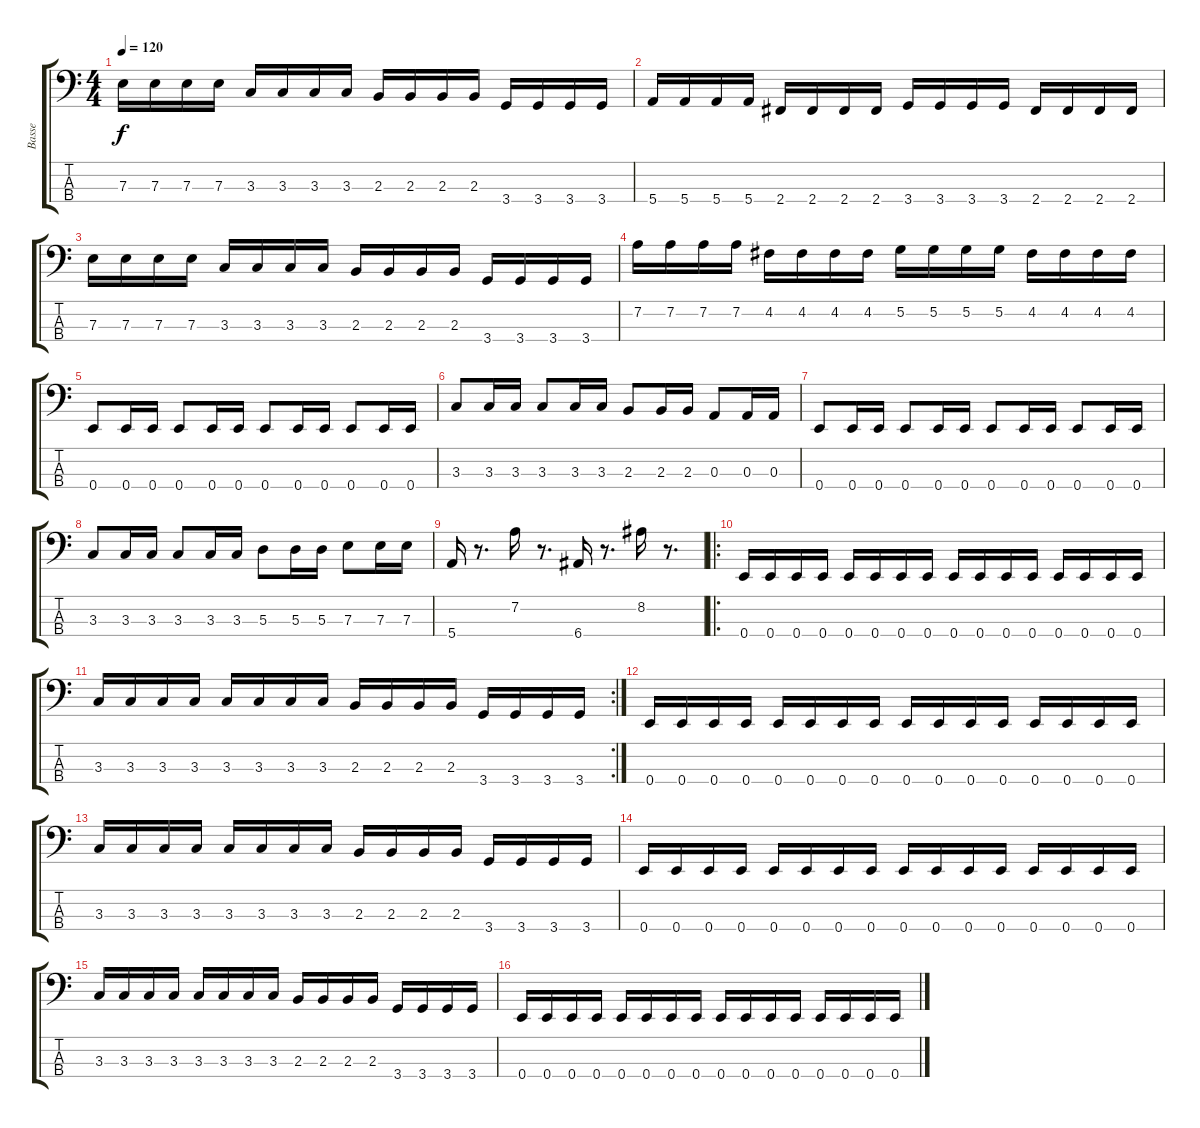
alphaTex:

\track ("Basse" "Basse") {instrument electricbasspick}
\staff {score tabs}
\tuning (G2 D2 A1 E1) {hide}
\ts (4 4)
\tempo 120
\clef f4
\ks c
7.3.16{dy f} 7.3.16 7.3.16 7.3.16 3.3.16 3.3.16 3.3.16 3.3.16 2.3.16 2.3.16 2.3.16 2.3.16 3.4.16 3.4.16 3.4.16 3.4.16 |
5.4.16 5.4.16 5.4.16 5.4.16 2.4.16 2.4.16 2.4.16 2.4.16 3.4.16 3.4.16 3.4.16 3.4.16 2.4.16 2.4.16 2.4.16 2.4.16 |
7.3.16 7.3.16 7.3.16 7.3.16 3.3.16 3.3.16 3.3.16 3.3.16 2.3.16 2.3.16 2.3.16 2.3.16 3.4.16 3.4.16 3.4.16 3.4.16 |
7.2.16 7.2.16 7.2.16 7.2.16 4.2.16 4.2.16 4.2.16 4.2.16 5.2.16 5.2.16 5.2.16 5.2.16 4.2.16 4.2.16 4.2.16 4.2.16 |
0.4.8 0.4.16 0.4.16 0.4.8 0.4.16 0.4.16 0.4.8 0.4.16 0.4.16 0.4.8 0.4.16 0.4.16 |
3.3.8 3.3.16 3.3.16 3.3.8 3.3.16 3.3.16 2.3.8 2.3.16 2.3.16 0.3.8 0.3.16 0.3.16 |
0.4.8 0.4.16 0.4.16 0.4.8 0.4.16 0.4.16 0.4.8 0.4.16 0.4.16 0.4.8 0.4.16 0.4.16 |
3.3.8 3.3.16 3.3.16 3.3.8 3.3.16 3.3.16 5.3.8 5.3.16 5.3.16 7.3.8 7.3.16 7.3.16 |
5.4.16 r.8{d} 7.2.16 r.8{d} 6.4.16 r.8{d} 8.2.16 r.8{d} |
\ro
0.4.16 0.4.16 0.4.16 0.4.16 0.4.16 0.4.16 0.4.16 0.4.16 0.4.16 0.4.16 0.4.16 0.4.16 0.4.16 0.4.16 0.4.16 0.4.16 |
\rc 2
3.3.16 3.3.16 3.3.16 3.3.16 3.3.16 3.3.16 3.3.16 3.3.16 2.3.16 2.3.16 2.3.16 2.3.16 3.4.16 3.4.16 3.4.16 3.4.16 |
0.4.16 0.4.16 0.4.16 0.4.16 0.4.16 0.4.16 0.4.16 0.4.16 0.4.16 0.4.16 0.4.16 0.4.16 0.4.16 0.4.16 0.4.16 0.4.16 |
3.3.16 3.3.16 3.3.16 3.3.16 3.3.16 3.3.16 3.3.16 3.3.16 2.3.16 2.3.16 2.3.16 2.3.16 3.4.16 3.4.16 3.4.16 3.4.16 |
0.4.16 0.4.16 0.4.16 0.4.16 0.4.16 0.4.16 0.4.16 0.4.16 0.4.16 0.4.16 0.4.16 0.4.16 0.4.16 0.4.16 0.4.16 0.4.16 |
3.3.16 3.3.16 3.3.16 3.3.16 3.3.16 3.3.16 3.3.16 3.3.16 2.3.16 2.3.16 2.3.16 2.3.16 3.4.16 3.4.16 3.4.16 3.4.16 |
0.4.16 0.4.16 0.4.16 0.4.16 0.4.16 0.4.16 0.4.16 0.4.16 0.4.16 0.4.16 0.4.16 0.4.16 0.4.16 0.4.16 0.4.16 0.4.16
